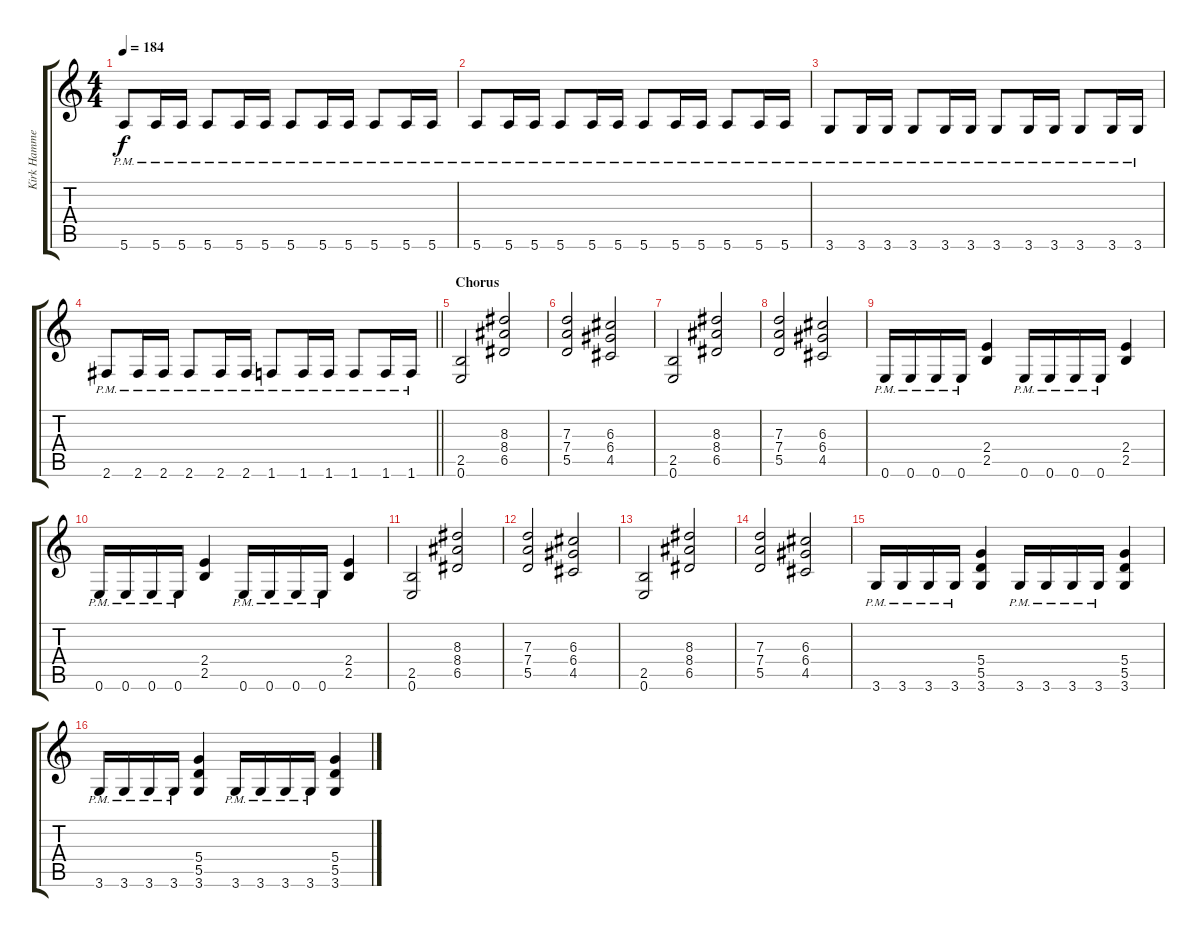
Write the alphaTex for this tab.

\track ("Kirk Hammett Lead" "Kirk Hamme") {instrument distortionguitar}
\staff {score tabs}
\tuning (E4 B3 G3 D3 A2 E2) {hide}
\ts (4 4)
\tempo 184
\clef g2
\ks c
5.6{pm}.8{dy f} 5.6{pm}.16 5.6{pm}.16 5.6{pm}.8 5.6{pm}.16 5.6{pm}.16 5.6{pm}.8 5.6{pm}.16 5.6{pm}.16 5.6{pm}.8 5.6{pm}.16 5.6{pm}.16 |
5.6{pm}.8 5.6{pm}.16 5.6{pm}.16 5.6{pm}.8 5.6{pm}.16 5.6{pm}.16 5.6{pm}.8 5.6{pm}.16 5.6{pm}.16 5.6{pm}.8 5.6{pm}.16 5.6{pm}.16 |
3.6{pm}.8 3.6{pm}.16 3.6{pm}.16 3.6{pm}.8 3.6{pm}.16 3.6{pm}.16 3.6{pm}.8 3.6{pm}.16 3.6{pm}.16 3.6{pm}.8 3.6{pm}.16 3.6{pm}.16 |
\barLineRight lightlight
2.6{pm}.8 2.6{pm}.16 2.6{pm}.16 2.6{pm}.8 2.6{pm}.16 2.6{pm}.16 1.6{pm}.8 1.6{pm}.16 1.6{pm}.16 1.6{pm}.8 1.6{pm}.16 1.6{pm}.16 |
\section ("" "Chorus")
(2.5 0.6).2 (8.3 8.4 6.5).2 |
(7.3 7.4 5.5).2 (6.3 6.4 4.5).2 |
(2.5 0.6).2 (8.3 8.4 6.5).2 |
(7.3 7.4 5.5).2 (6.3 6.4 4.5).2 |
0.6{pm}.16 0.6{pm}.16 0.6{pm}.16 0.6{pm}.16 (2.4 2.5).4 0.6{pm}.16 0.6{pm}.16 0.6{pm}.16 0.6{pm}.16 (2.4 2.5).4 |
0.6{pm}.16 0.6{pm}.16 0.6{pm}.16 0.6{pm}.16 (2.4 2.5).4 0.6{pm}.16 0.6{pm}.16 0.6{pm}.16 0.6{pm}.16 (2.4 2.5).4 |
(2.5 0.6).2 (8.3 8.4 6.5).2 |
(7.3 7.4 5.5).2 (6.3 6.4 4.5).2 |
(2.5 0.6).2 (8.3 8.4 6.5).2 |
(7.3 7.4 5.5).2 (6.3 6.4 4.5).2 |
3.6{pm}.16 3.6{pm}.16 3.6{pm}.16 3.6{pm}.16 (5.4 5.5 3.6).4 3.6{pm}.16 3.6{pm}.16 3.6{pm}.16 3.6{pm}.16 (5.4 5.5 3.6).4 |
3.6{pm}.16 3.6{pm}.16 3.6{pm}.16 3.6{pm}.16 (5.4 5.5 3.6).4 3.6{pm}.16 3.6{pm}.16 3.6{pm}.16 3.6{pm}.16 (5.4 5.5 3.6).4
